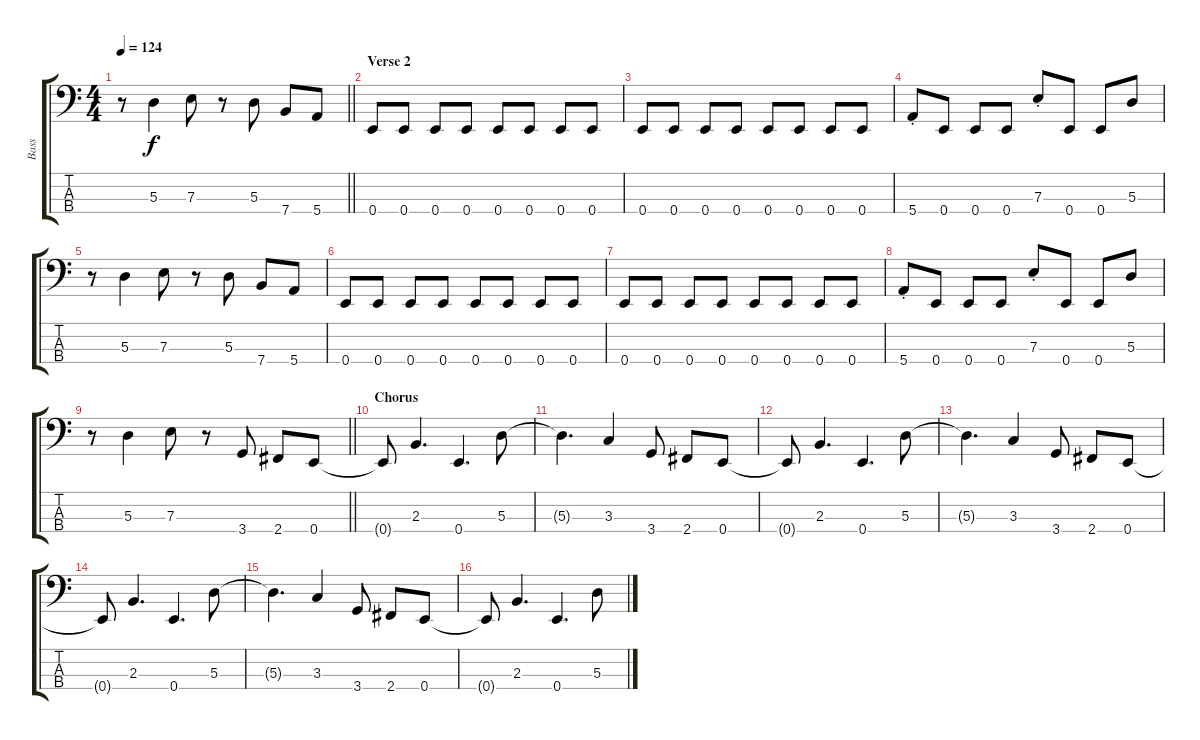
\track ("Bass" "Bass") {instrument electricbassfinger}
\staff {score tabs}
\tuning (G2 D2 A1 E1) {hide}
\ts (4 4)
\tempo 124
\clef f4
\barLineRight lightlight
\ks c
r.8{dy f} 5.3.4 7.3.8 r.8 5.3.8 7.4.8 5.4.8 |
\section ("" "Verse 2")
0.4.8 0.4.8 0.4.8 0.4.8 0.4.8 0.4.8 0.4.8 0.4.8 |
0.4.8 0.4.8 0.4.8 0.4.8 0.4.8 0.4.8 0.4.8 0.4.8 |
5.4{st}.8 0.4.8 0.4.8 0.4.8 7.3{st}.8 0.4.8 0.4.8 5.3.8 |
r.8 5.3.4 7.3.8 r.8 5.3.8 7.4.8 5.4.8 |
0.4.8 0.4.8 0.4.8 0.4.8 0.4.8 0.4.8 0.4.8 0.4.8 |
0.4.8 0.4.8 0.4.8 0.4.8 0.4.8 0.4.8 0.4.8 0.4.8 |
5.4{st}.8 0.4.8 0.4.8 0.4.8 7.3{st}.8 0.4.8 0.4.8 5.3.8 |
\barLineRight lightlight
r.8 5.3.4 7.3.8 r.8 3.4.8 2.4.8 0.4.8 |
\section ("" "Chorus")
0.4{t}.8 2.3.4{d} 0.4.4{d} 5.3.8 |
5.3{t}.4{d} 3.3.4 3.4.8 2.4.8 0.4.8 |
0.4{t}.8 2.3.4{d} 0.4.4{d} 5.3.8 |
5.3{t}.4{d} 3.3.4 3.4.8 2.4.8 0.4.8 |
0.4{t}.8 2.3.4{d} 0.4.4{d} 5.3.8 |
5.3{t}.4{d} 3.3.4 3.4.8 2.4.8 0.4.8 |
0.4{t}.8 2.3.4{d} 0.4.4{d} 5.3.8
